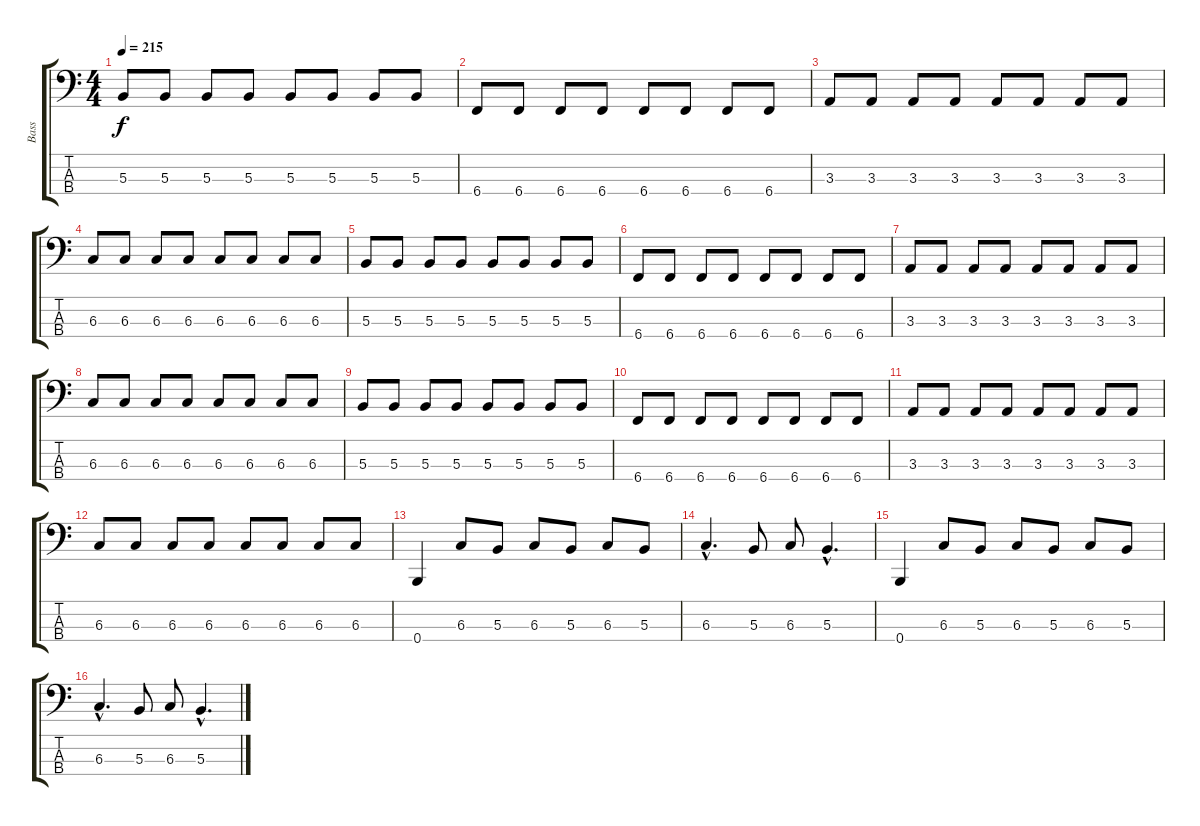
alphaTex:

\track ("Bass" "Bass") {instrument electricbasspick}
\staff {score tabs}
\tuning (E2 B1 Gb1 B0) {hide}
\ts (4 4)
\tempo 215
\clef f4
\ks c
5.3.8{dy f} 5.3.8 5.3.8 5.3.8 5.3.8 5.3.8 5.3.8 5.3.8 |
6.4.8 6.4.8 6.4.8 6.4.8 6.4.8 6.4.8 6.4.8 6.4.8 |
3.3.8 3.3.8 3.3.8 3.3.8 3.3.8 3.3.8 3.3.8 3.3.8 |
6.3.8 6.3.8 6.3.8 6.3.8 6.3.8 6.3.8 6.3.8 6.3.8 |
5.3.8 5.3.8 5.3.8 5.3.8 5.3.8 5.3.8 5.3.8 5.3.8 |
6.4.8 6.4.8 6.4.8 6.4.8 6.4.8 6.4.8 6.4.8 6.4.8 |
3.3.8 3.3.8 3.3.8 3.3.8 3.3.8 3.3.8 3.3.8 3.3.8 |
6.3.8 6.3.8 6.3.8 6.3.8 6.3.8 6.3.8 6.3.8 6.3.8 |
5.3.8 5.3.8 5.3.8 5.3.8 5.3.8 5.3.8 5.3.8 5.3.8 |
6.4.8 6.4.8 6.4.8 6.4.8 6.4.8 6.4.8 6.4.8 6.4.8 |
3.3.8 3.3.8 3.3.8 3.3.8 3.3.8 3.3.8 3.3.8 3.3.8 |
6.3.8 6.3.8 6.3.8 6.3.8 6.3.8 6.3.8 6.3.8 6.3.8 |
0.4.4 6.3.8 5.3.8 6.3.8 5.3.8 6.3.8 5.3.8 |
6.3{hac}.4{d} 5.3.8 6.3.8 5.3{hac}.4{d} |
0.4.4 6.3.8 5.3.8 6.3.8 5.3.8 6.3.8 5.3.8 |
6.3{hac}.4{d} 5.3.8 6.3.8 5.3{hac}.4{d}
